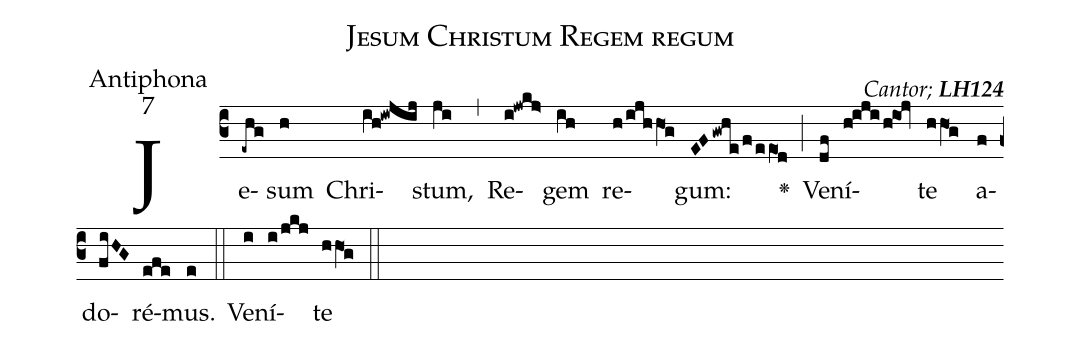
name:Jesum Christum Regem regum;
office-part:Antiphona;
mode:7;
commentary: {\itshape\mdseries   Cantor;\/}  {\bfseries LH124};
%%
(c3)Je(-ehg)sum(h) Chri(ih!iwjij)stum,(ji) (,) Re(i!jwkj>)gem(ih) re(h/ijhhO1g)gum:(EFgwhe/f/eeO1d) <v>\greheightstar</v>(;) Ve(df)ní(h!iji/h!io1j)te(hhO1g) a(f)do(fiHG)ré(efe)mus.(e) (::) Ve(i)ní(i/jkj)te(hhO1g) (::)
